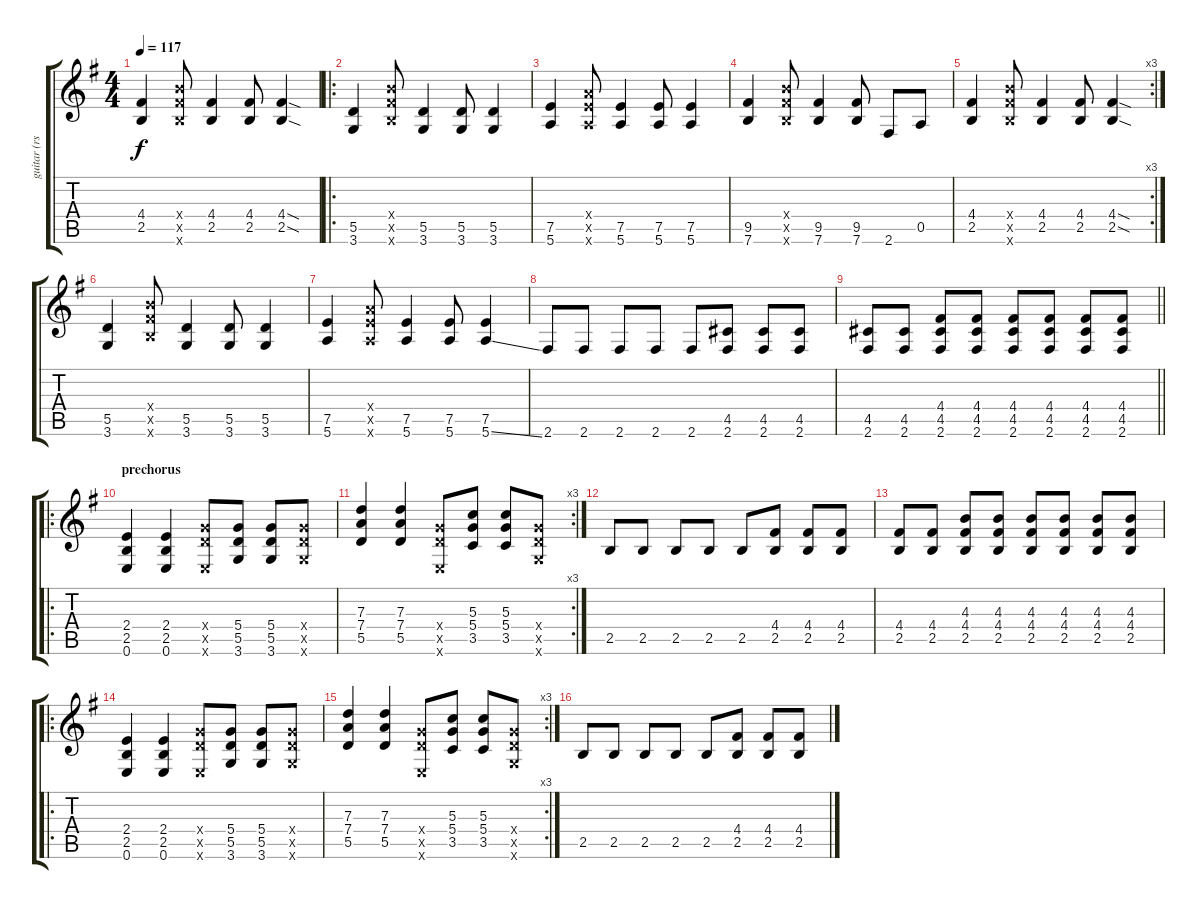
\track ("guitar (rse)" "guitar (rs") {instrument overdrivenguitar}
\staff {score tabs}
\tuning (E4 B3 G3 D3 A2 E2) {hide}
\ts (4 4)
\tempo 117
\clef g2
\ks g
(4.4 2.5).4{dy f} (9.4{x} 9.5{x} 7.6{x}).8 (4.4 2.5).4 (4.4 2.5).8 (4.4{sod} 2.5{sod}).4 |
\ro
(5.5 3.6).4 (9.4{x} 9.5{x} 7.6{x}).8 (5.5 3.6).4 (5.5 3.6).8 (5.5 3.6).4 |
(7.5 5.6).4 (7.4{x} 7.5{x} 5.6{x}).8 (7.5 5.6).4 (7.5 5.6).8 (7.5 5.6).4 |
(9.5 7.6).4 (9.4{x} 9.5{x} 7.6{x}).8 (9.5 7.6).4 (9.5 7.6).8 2.6.8 0.5.8 |
\rc 3
(4.4 2.5).4 (9.4{x} 9.5{x} 7.6{x}).8 (4.4 2.5).4 (4.4 2.5).8 (4.4{sod} 2.5{sod}).4 |
(5.5 3.6).4 (9.4{x} 9.5{x} 7.6{x}).8 (5.5 3.6).4 (5.5 3.6).8 (5.5 3.6).4 |
(7.5 5.6).4 (7.4{x} 7.5{x} 5.6{x}).8 (7.5 5.6).4 (7.5 5.6).8 (7.5 5.6{ss}).4 |
2.6.8 2.6.8 2.6.8 2.6.8 2.6.8 (4.5 2.6).8 (4.5 2.6).8 (4.5 2.6).8 |
\barLineRight lightlight
(4.5 2.6).8 (4.5 2.6).8 (4.4 4.5 2.6).8 (4.4 4.5 2.6).8 (4.4 4.5 2.6).8 (4.4 4.5 2.6).8 (4.4 4.5 2.6).8 (4.4 4.5 2.6).8 |
\ro
\section ("" "prechorus")
(2.4 2.5 0.6).4 (2.4 2.5 0.6).4 (5.4{x} 5.5{x} 0.6{x}).8 (5.4 5.5 3.6).8 (5.4 5.5 3.6).8 (5.4{x} 5.5{x} 3.6{x}).8 |
\rc 3
(7.3 7.4 5.5).4 (7.3 7.4 5.5).4 (5.4{x} 5.5{x} 0.6{x}).8 (5.3 5.4 3.5).8 (5.3 5.4 3.5).8 (5.4{x} 5.5{x} 3.6{x}).8 |
2.5.8 2.5.8 2.5.8 2.5.8 2.5.8 (4.4 2.5).8 (4.4 2.5).8 (4.4 2.5).8 |
(4.4 2.5).8 (4.4 2.5).8 (4.3 4.4 2.5).8 (4.3 4.4 2.5).8 (4.3 4.4 2.5).8 (4.3 4.4 2.5).8 (4.3 4.4 2.5).8 (4.3 4.4 2.5).8 |
\ro
(2.4 2.5 0.6).4 (2.4 2.5 0.6).4 (5.4{x} 5.5{x} 0.6{x}).8 (5.4 5.5 3.6).8 (5.4 5.5 3.6).8 (5.4{x} 5.5{x} 3.6{x}).8 |
\rc 3
(7.3 7.4 5.5).4 (7.3 7.4 5.5).4 (5.4{x} 5.5{x} 0.6{x}).8 (5.3 5.4 3.5).8 (5.3 5.4 3.5).8 (5.4{x} 5.5{x} 3.6{x}).8 |
2.5.8 2.5.8 2.5.8 2.5.8 2.5.8 (4.4 2.5).8 (4.4 2.5).8 (4.4 2.5).8
